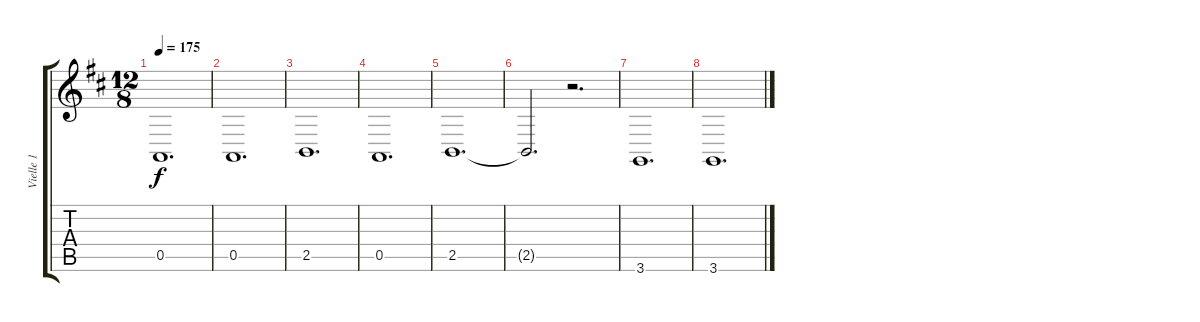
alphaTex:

\track ("Vielle 1" "Vielle 1") {instrument viola bank 255}
\staff {score tabs}
\tuning (E4 B3 G3 D3 A2 E2) {hide}
\ts (12 8)
\tempo 175
\clef g2
\ks d
0.5.1{d dy f} |
0.5.1{d} |
2.5.1{d} |
0.5.1{d} |
2.5.1{d} |
2.5{t}.2{d} r.2{d} |
3.6.1{d} |
3.6.1{d}
